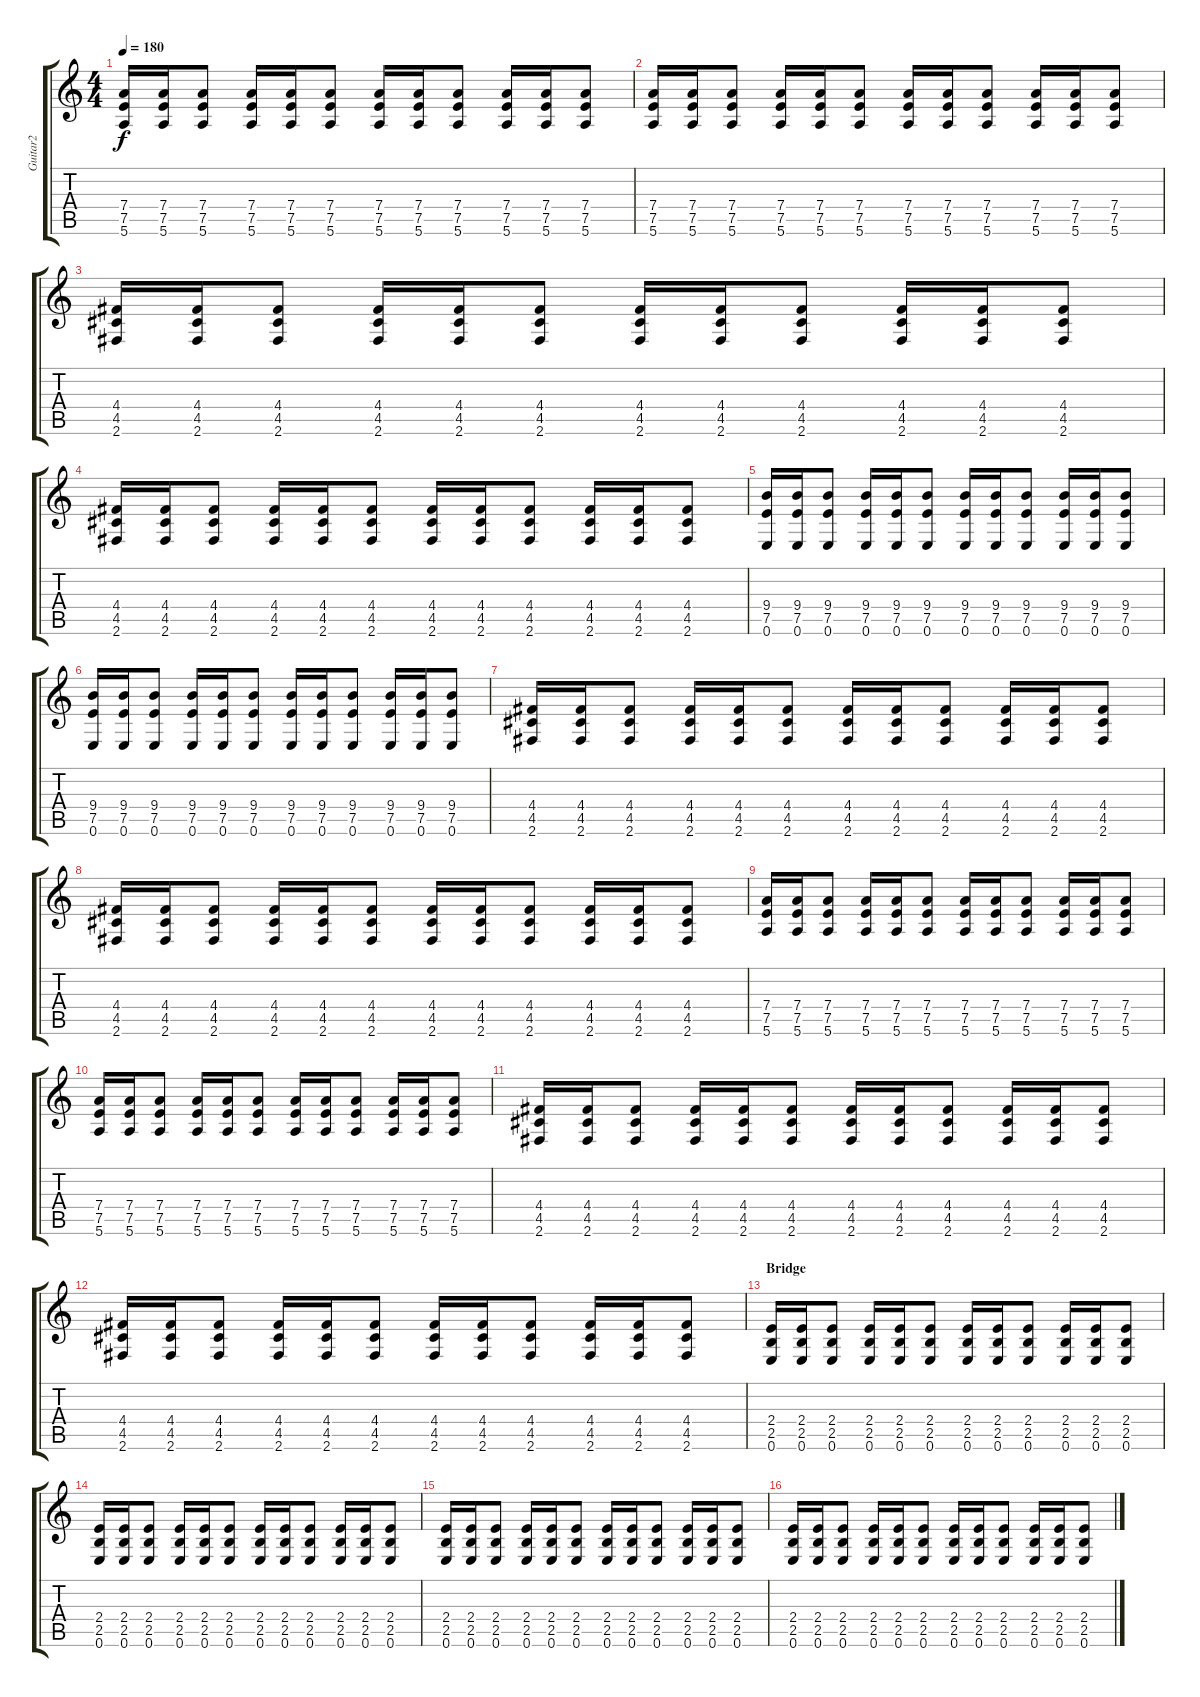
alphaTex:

\track ("Guitar2" "Guitar2") {instrument overdrivenguitar}
\staff {score tabs}
\tuning (E4 B3 G3 D3 A2 E2) {hide}
\ts (4 4)
\tempo 180
\clef g2
\ks c
(7.4 7.5 5.6).16{dy f} (7.4 7.5 5.6).16 (7.4 7.5 5.6).8 (7.4 7.5 5.6).16 (7.4 7.5 5.6).16 (7.4 7.5 5.6).8 (7.4 7.5 5.6).16 (7.4 7.5 5.6).16 (7.4 7.5 5.6).8 (7.4 7.5 5.6).16 (7.4 7.5 5.6).16 (7.4 7.5 5.6).8 |
(7.4 7.5 5.6).16 (7.4 7.5 5.6).16 (7.4 7.5 5.6).8 (7.4 7.5 5.6).16 (7.4 7.5 5.6).16 (7.4 7.5 5.6).8 (7.4 7.5 5.6).16 (7.4 7.5 5.6).16 (7.4 7.5 5.6).8 (7.4 7.5 5.6).16 (7.4 7.5 5.6).16 (7.4 7.5 5.6).8 |
(4.4 4.5 2.6).16 (4.4 4.5 2.6).16 (4.4 4.5 2.6).8 (4.4 4.5 2.6).16 (4.4 4.5 2.6).16 (4.4 4.5 2.6).8 (4.4 4.5 2.6).16 (4.4 4.5 2.6).16 (4.4 4.5 2.6).8 (4.4 4.5 2.6).16 (4.4 4.5 2.6).16 (4.4 4.5 2.6).8 |
(4.4 4.5 2.6).16 (4.4 4.5 2.6).16 (4.4 4.5 2.6).8 (4.4 4.5 2.6).16 (4.4 4.5 2.6).16 (4.4 4.5 2.6).8 (4.4 4.5 2.6).16 (4.4 4.5 2.6).16 (4.4 4.5 2.6).8 (4.4 4.5 2.6).16 (4.4 4.5 2.6).16 (4.4 4.5 2.6).8 |
(9.4 7.5 0.6).16 (9.4 7.5 0.6).16 (9.4 7.5 0.6).8 (9.4 7.5 0.6).16 (9.4 7.5 0.6).16 (9.4 7.5 0.6).8 (9.4 7.5 0.6).16 (9.4 7.5 0.6).16 (9.4 7.5 0.6).8 (9.4 7.5 0.6).16 (9.4 7.5 0.6).16 (9.4 7.5 0.6).8 |
(9.4 7.5 0.6).16 (9.4 7.5 0.6).16 (9.4 7.5 0.6).8 (9.4 7.5 0.6).16 (9.4 7.5 0.6).16 (9.4 7.5 0.6).8 (9.4 7.5 0.6).16 (9.4 7.5 0.6).16 (9.4 7.5 0.6).8 (9.4 7.5 0.6).16 (9.4 7.5 0.6).16 (9.4 7.5 0.6).8 |
(4.4 4.5 2.6).16 (4.4 4.5 2.6).16 (4.4 4.5 2.6).8 (4.4 4.5 2.6).16 (4.4 4.5 2.6).16 (4.4 4.5 2.6).8 (4.4 4.5 2.6).16 (4.4 4.5 2.6).16 (4.4 4.5 2.6).8 (4.4 4.5 2.6).16 (4.4 4.5 2.6).16 (4.4 4.5 2.6).8 |
(4.4 4.5 2.6).16 (4.4 4.5 2.6).16 (4.4 4.5 2.6).8 (4.4 4.5 2.6).16 (4.4 4.5 2.6).16 (4.4 4.5 2.6).8 (4.4 4.5 2.6).16 (4.4 4.5 2.6).16 (4.4 4.5 2.6).8 (4.4 4.5 2.6).16 (4.4 4.5 2.6).16 (4.4 4.5 2.6).8 |
(7.4 7.5 5.6).16 (7.4 7.5 5.6).16 (7.4 7.5 5.6).8 (7.4 7.5 5.6).16 (7.4 7.5 5.6).16 (7.4 7.5 5.6).8 (7.4 7.5 5.6).16 (7.4 7.5 5.6).16 (7.4 7.5 5.6).8 (7.4 7.5 5.6).16 (7.4 7.5 5.6).16 (7.4 7.5 5.6).8 |
(7.4 7.5 5.6).16 (7.4 7.5 5.6).16 (7.4 7.5 5.6).8 (7.4 7.5 5.6).16 (7.4 7.5 5.6).16 (7.4 7.5 5.6).8 (7.4 7.5 5.6).16 (7.4 7.5 5.6).16 (7.4 7.5 5.6).8 (7.4 7.5 5.6).16 (7.4 7.5 5.6).16 (7.4 7.5 5.6).8 |
(4.4 4.5 2.6).16 (4.4 4.5 2.6).16 (4.4 4.5 2.6).8 (4.4 4.5 2.6).16 (4.4 4.5 2.6).16 (4.4 4.5 2.6).8 (4.4 4.5 2.6).16 (4.4 4.5 2.6).16 (4.4 4.5 2.6).8 (4.4 4.5 2.6).16 (4.4 4.5 2.6).16 (4.4 4.5 2.6).8 |
(4.4 4.5 2.6).16 (4.4 4.5 2.6).16 (4.4 4.5 2.6).8 (4.4 4.5 2.6).16 (4.4 4.5 2.6).16 (4.4 4.5 2.6).8 (4.4 4.5 2.6).16 (4.4 4.5 2.6).16 (4.4 4.5 2.6).8 (4.4 4.5 2.6).16 (4.4 4.5 2.6).16 (4.4 4.5 2.6).8 |
\section ("" "Bridge")
(2.4 2.5 0.6).16 (2.4 2.5 0.6).16 (2.4 2.5 0.6).8 (2.4 2.5 0.6).16 (2.4 2.5 0.6).16 (2.4 2.5 0.6).8 (2.4 2.5 0.6).16 (2.4 2.5 0.6).16 (2.4 2.5 0.6).8 (2.4 2.5 0.6).16 (2.4 2.5 0.6).16 (2.4 2.5 0.6).8 |
(2.4 2.5 0.6).16 (2.4 2.5 0.6).16 (2.4 2.5 0.6).8 (2.4 2.5 0.6).16 (2.4 2.5 0.6).16 (2.4 2.5 0.6).8 (2.4 2.5 0.6).16 (2.4 2.5 0.6).16 (2.4 2.5 0.6).8 (2.4 2.5 0.6).16 (2.4 2.5 0.6).16 (2.4 2.5 0.6).8 |
(2.4 2.5 0.6).16 (2.4 2.5 0.6).16 (2.4 2.5 0.6).8 (2.4 2.5 0.6).16 (2.4 2.5 0.6).16 (2.4 2.5 0.6).8 (2.4 2.5 0.6).16 (2.4 2.5 0.6).16 (2.4 2.5 0.6).8 (2.4 2.5 0.6).16 (2.4 2.5 0.6).16 (2.4 2.5 0.6).8 |
(2.4 2.5 0.6).16 (2.4 2.5 0.6).16 (2.4 2.5 0.6).8 (2.4 2.5 0.6).16 (2.4 2.5 0.6).16 (2.4 2.5 0.6).8 (2.4 2.5 0.6).16 (2.4 2.5 0.6).16 (2.4 2.5 0.6).8 (2.4 2.5 0.6).16 (2.4 2.5 0.6).16 (2.4 2.5 0.6).8
